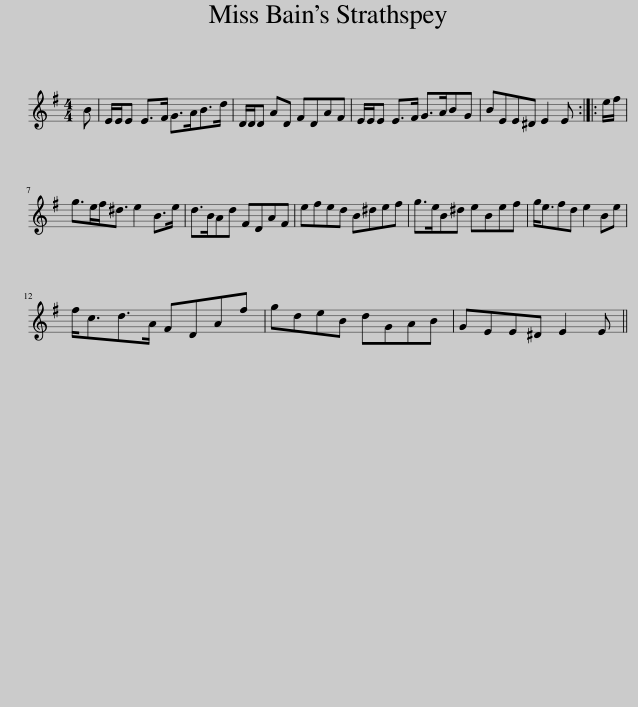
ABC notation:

X:1
L:1/8
M:4/4
I:linebreak $
K:Emin
V:1 treble
V:1
 B | E/E/E E>F G>AB>d | D/D/D AD FDAF | E/E/E E>F G>ABG | BEE^D E2 E :: %5
 e/f/ |$ g>ef<^d e2 B>e | d>BAd FDAF | efed B^def | g>eB^d eBef | %10
 g<efd e2 Be |$ f<cd>A FDAf | gdeB dGAB | GEE^D E2 E || %14
